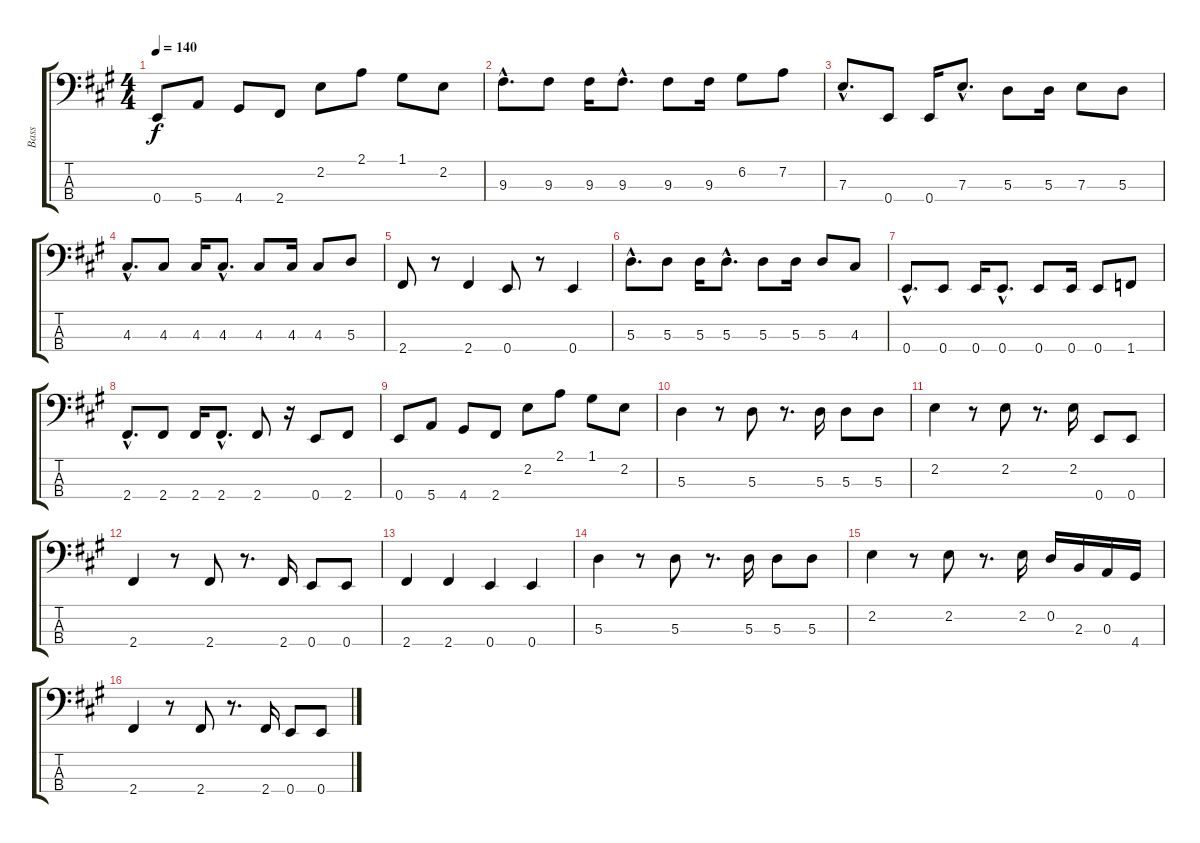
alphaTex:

\track ("Bass" "Bass") {instrument electricbassfinger}
\staff {score tabs}
\tuning (G2 D2 A1 E1) {hide}
\ts (4 4)
\tempo 140
\clef f4
\ks a
0.4.8{dy f} 5.4.8 4.4.8 2.4.8 2.2.8 2.1.8 1.1.8 2.2.8 |
9.3{hac}.8{d} 9.3.8 9.3.16 9.3{hac}.8{d} 9.3.8 9.3.16 6.2.8 7.2.8 |
7.3{hac}.8{d} 0.4.8 0.4.16 7.3{hac}.8{d} 5.3.8 5.3.16 7.3.8 5.3.8 |
4.3{hac}.8{d} 4.3.8 4.3.16 4.3{hac}.8{d} 4.3.8 4.3.16 4.3.8 5.3.8 |
2.4.8 r.8 2.4.4 0.4.8 r.8 0.4.4 |
5.3{hac}.8{d} 5.3.8 5.3.16 5.3{hac}.8{d} 5.3.8 5.3.16 5.3.8 4.3.8 |
0.4{hac}.8{d} 0.4.8 0.4.16 0.4{hac}.8{d} 0.4.8 0.4.16 0.4.8 1.4.8 |
2.4{hac}.8{d} 2.4.8 2.4.16 2.4{hac}.8{d} 2.4.8 r.16 0.4.8 2.4.8 |
0.4.8 5.4.8 4.4.8 2.4.8 2.2.8 2.1.8 1.1.8 2.2.8 |
5.3.4{instrument slapbass1} r.8 5.3.8 r.8{d} 5.3.16 5.3.8 5.3.8 |
2.2.4 r.8 2.2.8 r.8{d} 2.2.16 0.4.8 0.4.8 |
2.4.4{instrument electricbassfinger} r.8 2.4.8 r.8{d} 2.4.16 0.4.8 0.4.8 |
2.4.4 2.4.4 0.4.4 0.4.4 |
5.3.4{instrument slapbass1} r.8 5.3.8 r.8{d} 5.3.16 5.3.8 5.3.8 |
2.2.4 r.8 2.2.8 r.8{d} 2.2.16{instrument electricbassfinger} 0.2.16 2.3.16 0.3.16 4.4.16 |
2.4.4{instrument electricbassfinger} r.8 2.4.8 r.8{d} 2.4.16 0.4.8 0.4.8
